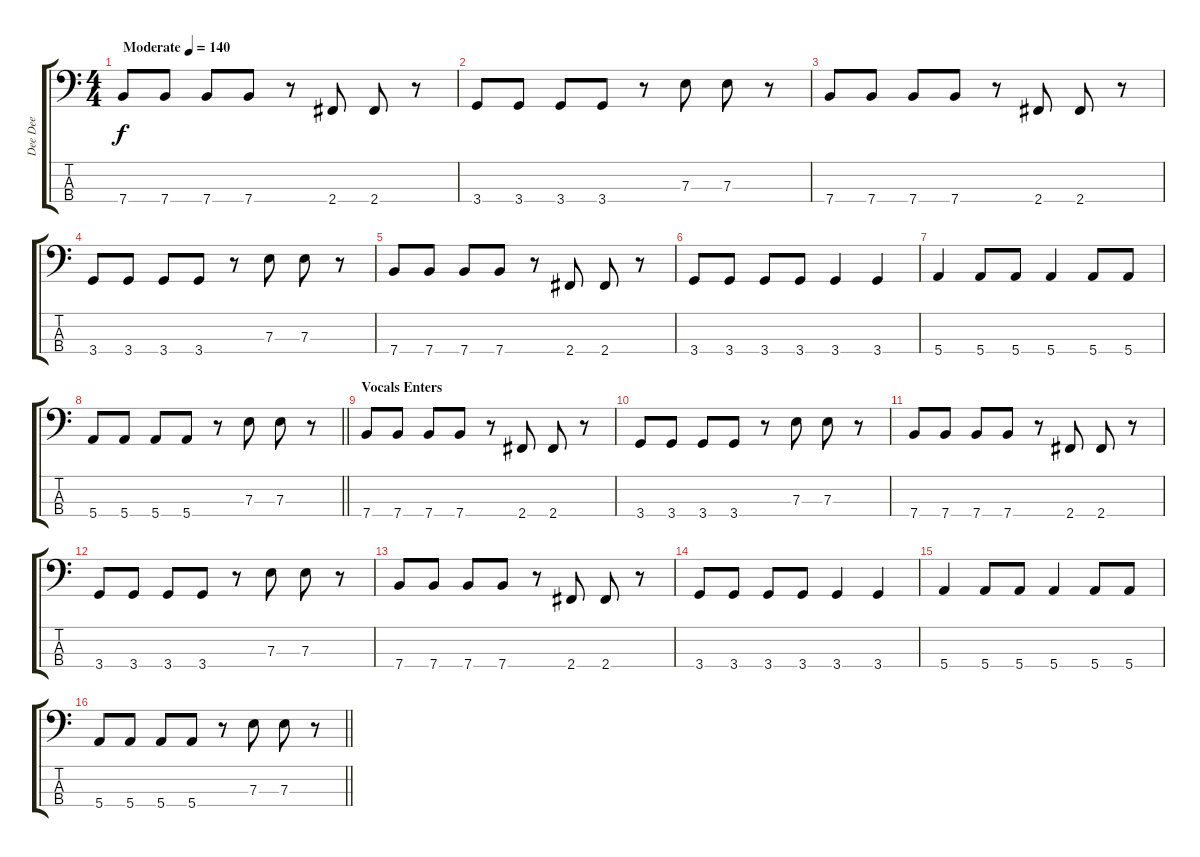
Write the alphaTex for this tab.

\track ("Dee Dee" "Dee Dee") {instrument electricbasspick}
\staff {score tabs}
\tuning (G2 D2 A1 E1) {hide}
\ts (4 4)
\tempo (140 "Moderate")
\clef f4
\ks c
7.4.8{dy f instrument electricbasspick} 7.4.8 7.4.8 7.4.8 r.8 2.4.8 2.4.8 r.8 |
3.4.8 3.4.8 3.4.8 3.4.8 r.8 7.3.8 7.3.8 r.8 |
7.4.8 7.4.8 7.4.8 7.4.8 r.8 2.4.8 2.4.8 r.8 |
3.4.8 3.4.8 3.4.8 3.4.8 r.8 7.3.8 7.3.8 r.8 |
7.4.8 7.4.8 7.4.8 7.4.8 r.8 2.4.8 2.4.8 r.8 |
3.4.8 3.4.8 3.4.8 3.4.8 3.4.4 3.4.4 |
5.4.4 5.4.8 5.4.8 5.4.4 5.4.8 5.4.8 |
\barLineRight lightlight
5.4.8 5.4.8 5.4.8 5.4.8 r.8 7.3.8 7.3.8 r.8 |
\section ("" "Vocals Enters")
7.4.8 7.4.8 7.4.8 7.4.8 r.8 2.4.8 2.4.8 r.8 |
3.4.8 3.4.8 3.4.8 3.4.8 r.8 7.3.8 7.3.8 r.8 |
7.4.8 7.4.8 7.4.8 7.4.8 r.8 2.4.8 2.4.8 r.8 |
3.4.8 3.4.8 3.4.8 3.4.8 r.8 7.3.8 7.3.8 r.8 |
7.4.8 7.4.8 7.4.8 7.4.8 r.8 2.4.8 2.4.8 r.8 |
3.4.8 3.4.8 3.4.8 3.4.8 3.4.4 3.4.4 |
5.4.4 5.4.8 5.4.8 5.4.4 5.4.8 5.4.8 |
\barLineRight lightlight
5.4.8 5.4.8 5.4.8 5.4.8 r.8 7.3.8 7.3.8 r.8
